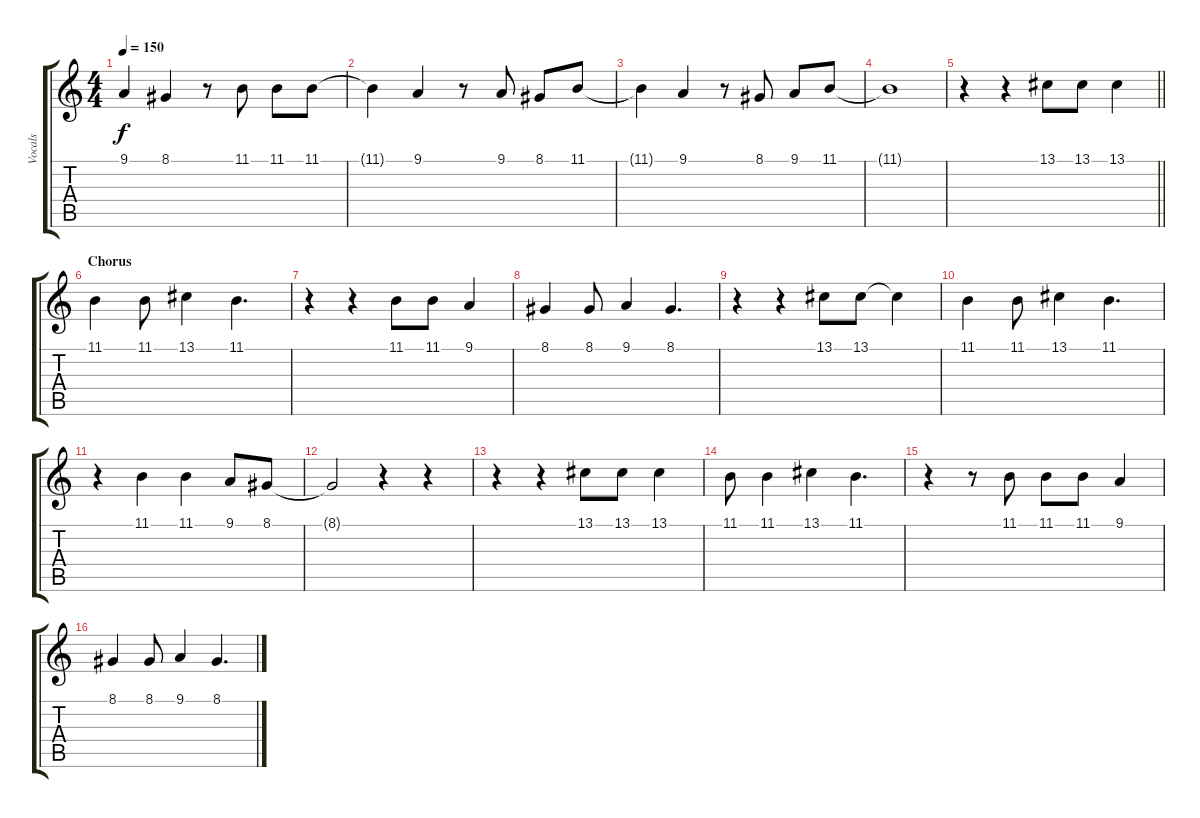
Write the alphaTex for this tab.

\track ("Vocals" "Vocals") {instrument lead6voice}
\staff {score tabs}
\tuning (C4 G3 Eb3 Bb2 F2 C2) {hide}
\ts (4 4)
\tempo 150
\clef g2
\ks c
9.1{t}.4{dy f} 8.1.4 r.8 11.1.8 11.1.8 11.1.8 |
11.1{t}.4 9.1.4 r.8 9.1.8 8.1.8 11.1.8 |
11.1{t}.4 9.1.4 r.8 8.1.8 9.1.8 11.1.8 |
11.1{t}.1 |
\barLineRight lightlight
r.4 r.4 13.1.8 13.1.8 13.1.4 |
\section ("" "Chorus")
11.1.4 11.1.8 13.1.4 11.1.4{d} |
r.4 r.4 11.1.8 11.1.8 9.1.4 |
8.1.4 8.1.8 9.1.4 8.1.4{d} |
r.4 r.4 13.1.8 13.1.8 13.1{t}.4 |
11.1.4 11.1.8 13.1.4 11.1.4{d} |
r.4 11.1.4 11.1.4 9.1.8 8.1.8 |
8.1{t}.2 r.4 r.4 |
r.4 r.4 13.1.8 13.1.8 13.1.4 |
11.1.8 11.1.4 13.1.4 11.1.4{d} |
r.4 r.8 11.1.8 11.1.8 11.1.8 9.1.4 |
8.1.4 8.1.8 9.1.4 8.1.4{d}
